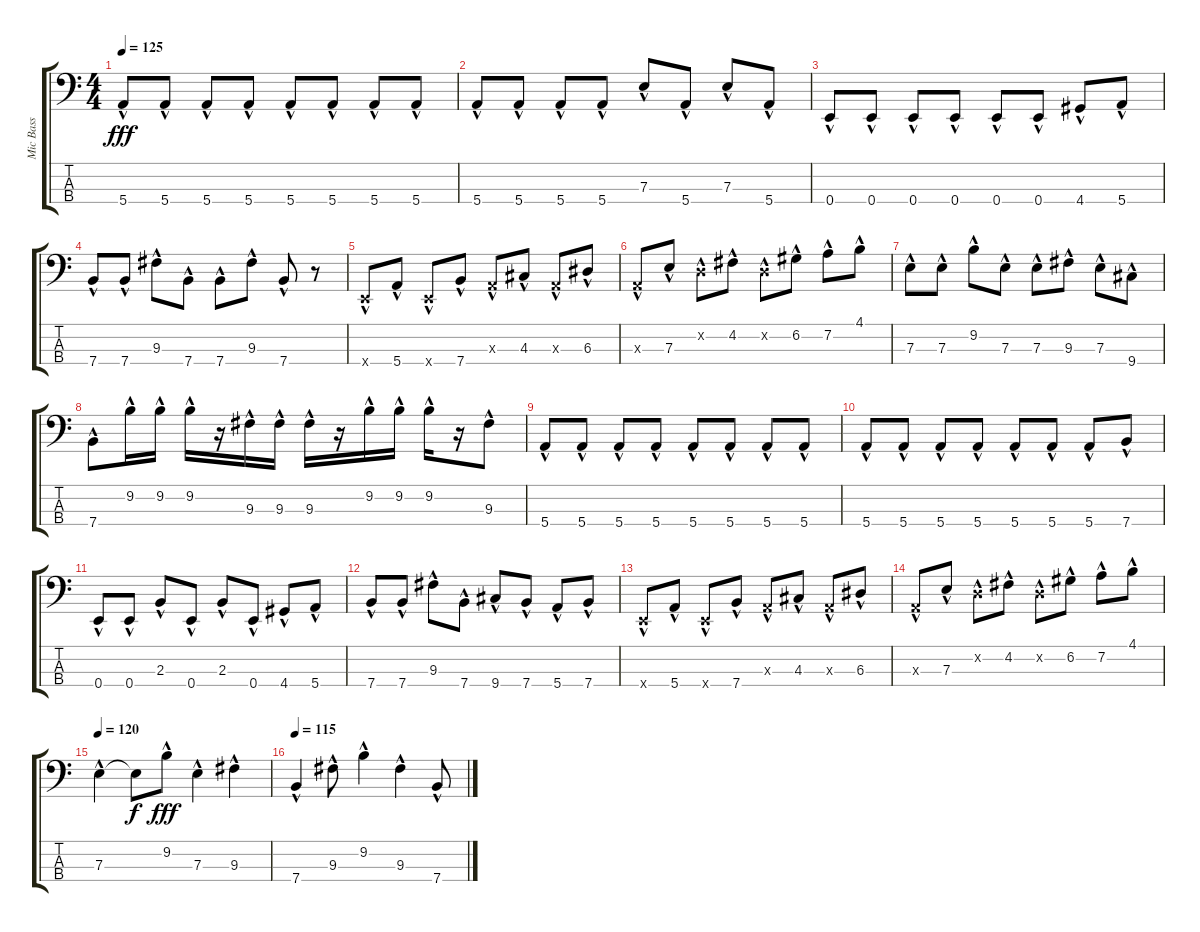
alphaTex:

\track ("Mic Bass" "Mic Bass") {instrument electricbassfinger}
\staff {score tabs}
\tuning (G2 D2 A1 E1) {hide}
\ts (4 4)
\tempo 125
\clef f4
\ks c
5.4{hac}.8{dy fff} 5.4{hac}.8 5.4{hac}.8 5.4{hac}.8 5.4{hac}.8 5.4{hac}.8 5.4{hac}.8 5.4{hac}.8 |
5.4{hac}.8 5.4{hac}.8 5.4{hac}.8 5.4{hac}.8 7.3{hac}.8 5.4{hac}.8 7.3{hac}.8 5.4{hac}.8 |
0.4{hac}.8 0.4{hac}.8 0.4{hac}.8 0.4{hac}.8 0.4{hac}.8 0.4{hac}.8 4.4{hac}.8 5.4{hac}.8 |
7.4{hac}.8 7.4{hac}.8 9.3{hac}.8 7.4{hac}.8 7.4{hac}.8 9.3{hac}.8 7.4{hac}.8 r.8 |
0.4{hac x}.8 5.4{hac}.8 0.4{hac x}.8 7.4{hac}.8 0.3{hac x}.8 4.3{hac}.8 0.3{hac x}.8 6.3{hac}.8 |
0.3{hac x}.8 7.3{hac}.8 0.2{hac x}.8 4.2{hac}.8 0.2{hac x}.8 6.2{hac}.8 7.2{hac}.8 4.1{hac}.8 |
7.3{hac}.8 7.3{hac}.8 9.2{hac}.8 7.3{hac}.8 7.3{hac}.8 9.3{hac}.8 7.3{hac}.8 9.4{hac}.8 |
7.4{hac}.8 9.2{hac}.16 9.2{hac}.16 9.2{hac}.16 r.16 9.3{hac}.16 9.3{hac}.16 9.3{hac}.16 r.16 9.2{hac}.16 9.2{hac}.16 9.2{hac}.16 r.16 9.3{hac}.8 |
5.4{hac}.8 5.4{hac}.8 5.4{hac}.8 5.4{hac}.8 5.4{hac}.8 5.4{hac}.8 5.4{hac}.8 5.4{hac}.8 |
5.4{hac}.8 5.4{hac}.8 5.4{hac}.8 5.4{hac}.8 5.4{hac}.8 5.4{hac}.8 5.4{hac}.8 7.4{hac}.8 |
0.4{hac}.8 0.4{hac}.8 2.3{hac}.8 0.4{hac}.8 2.3{hac}.8 0.4{hac}.8 4.4{hac}.8 5.4{hac}.8 |
7.4{hac}.8 7.4{hac}.8 9.3{hac}.8 7.4{hac}.8 9.4{hac}.8 7.4{hac}.8 5.4{hac}.8 7.4{hac}.8 |
0.4{hac x}.8 5.4{hac}.8 0.4{hac x}.8 7.4{hac}.8 0.3{hac x}.8 4.3{hac}.8 0.3{hac x}.8 6.3{hac}.8 |
0.3{hac x}.8 7.3{hac}.8 0.2{hac x}.8 4.2{hac}.8 0.2{hac x}.8 6.2{hac}.8 7.2{hac}.8 4.1{hac}.8 |
\tempo 120
7.3{hac}.4 7.3{t}.8{dy f} 9.2{hac}.8{dy fff} 7.3{hac}.4 9.3{hac}.4 |
\tempo 115
7.4{hac}.4 9.3{hac}.8 9.2{hac}.4 9.3{hac}.4 7.4{hac}.8
